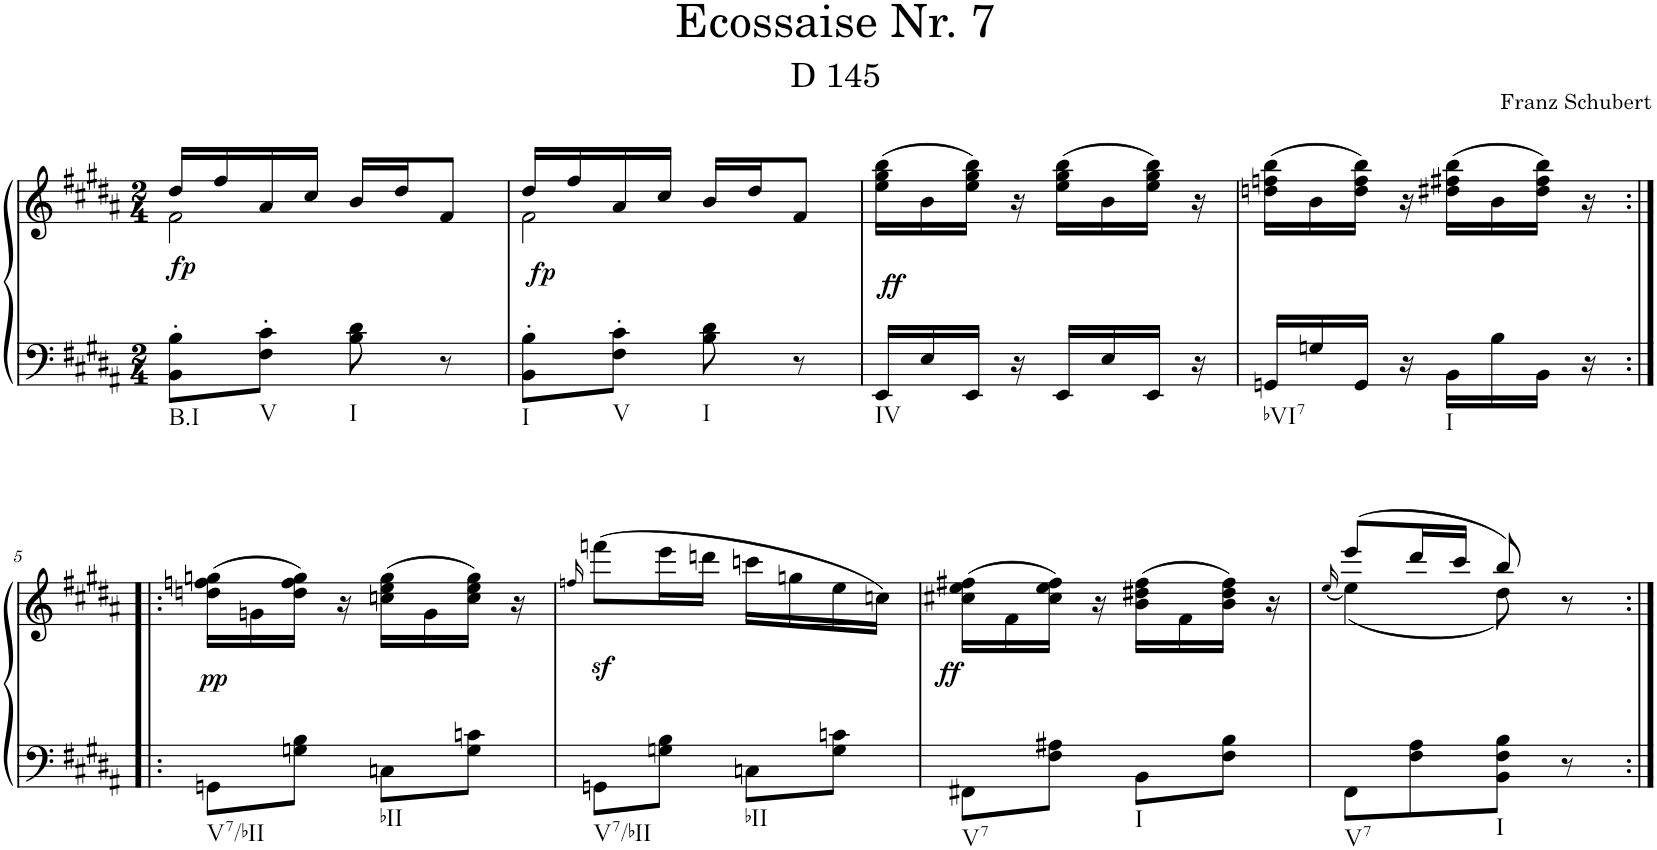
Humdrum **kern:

**kern	**kern	**dynam
*part1	*part1	*part1
*staff2	*staff1	*staff1/2
*I"Piano	*	*
*I'Pno.	*	*
*clefF4	*clefG2	*
*k[f#c#g#d#a#]	*k[f#c#g#d#a#]	*
*M2/4	*M2/4	*
=1	=1	=1
*	*^	*
!LO:TX:b:t=B.I	!	!	!
!	!	!	!LO:DY:b
8BB\' 8B\'L	16dd#/LL	2f#\	fp
.	16ff#/	.	.
!LO:TX:b:t=V	!	!	!
8F#\' 8c#\'J	16a#/	.	.
.	16cc#/JJ	.	.
!LO:TX:b:t=I	!	!	!
8B\ 8d#\	16b/LL	.	.
.	16dd#/J	.	.
8r	8f#/J	.	.
=2	=2	=2	=2
!LO:TX:b:t=I	!	!	!
!	!	!	!LO:DY:b
8BB\' 8B\'L	16dd#/LL	2f#\	fp
.	16ff#/	.	.
!LO:TX:b:t=V	!	!	!
8F#\' 8c#\'J	16a#/	.	.
.	16cc#/JJ	.	.
!LO:TX:b:t=I	!	!	!
8B\ 8d#\	16b/LL	.	.
.	16dd#/J	.	.
8r	8f#/J	.	.
*	*v	*v	*
=3	=3	=3
!LO:TX:b:t=IV	!	!
!	!	!LO:DY:b
16EE/LL	(16ee\ 16gg#\ 16bb\LL	ff
16E/	16b\	.
16EE/JJ	16ee\ 16gg#\ 16bb\JJ)	.
16r	16r	.
16EE/LL	(16ee\ 16gg#\ 16bb\LL	.
16E/	16b\	.
16EE/JJ	16ee\ 16gg#\ 16bb\JJ)	.
16r	16r	.
=4	=4	=4
!LO:TX:b:t=bVI7	!	!
16GGn/LL	(16ddn\ 16ffn\ 16bb\LL	.
16Gn/	16b\	.
16GG/JJ	16dd\ 16ff\ 16bb\JJ)	.
16r	16r	.
!LO:TX:b:t=I	!	!
16BB\LL	(16dd#X\ 16ff#X\ 16bb\LL	.
16B\	16b\	.
16BB\JJ	16dd#\ 16ff#\ 16bb\JJ)	.
16r	16r	.
!!LO:LB:g=z
=5:|!|:	=5:|!|:	=5:|!|:
!LO:TX:b:t=V7/bII	!	!
!	!	!LO:DY:b
8GGn\L	(16ddn\ 16ffn\ 16ggn\LL	pp
.	16gn\	.
8Gn\ 8B\J	16dd\ 16ff\ 16gg\JJ)	.
.	16r	.
!LO:TX:b:t=bII	!	!
8Cn\L	(16ccn\ 16ee\ 16gg\LL	.
.	16g\	.
8G\ 8cn\J	16cc\ 16ee\ 16gg\JJ)	.
.	16r	.
=6	=6	=6
.	16qffn/	.
!LO:TX:b:t=V7/bII	!	!
8GGn\L	(8fffnz<\L	.
8Gn\ 8B\J	16eee\L	.
.	16dddn\JJ	.
!LO:TX:b:t=bII	!	!
8Cn\L	16cccn\LL	.
.	16ggn\	.
8G\ 8cn\J	16ee\	.
.	16ccn\JJ)	.
=7	=7	=7
!LO:TX:b:t=V7	!	!
!	!	!LO:DY:b
8FF#X\L	(16cc#X\ 16ee\ 16ff#X\LL	ff
.	16f#\	.
8F#\ 8A#X\J	16cc#\ 16ee\ 16ff#\JJ)	.
.	16r	.
!LO:TX:b:t=I	!	!
8BB\L	(16b\ 16dd#X\ 16ff#\LL	.
.	16f#\	.
8F#\ 8B\J	16b\ 16dd#\ 16ff#\JJ)	.
.	16r	.
=8	=8	=8
*	*^	*
.	.	[<16qee/	.
!LO:TX:b:t=V7	!	!	!
8FF#\L	(8eee/L	(4ee\]	.
8F#\ 8A#\	16ddd#/L	.	.
.	16ccc#/JJ	.	.
!LO:TX:b:t=I	!	!	!
8BB\ 8F#\ 8B\J	8bb/)	8dd#\)	.
8r	8r	8ryy	.
*	*v	*v	*
=:|!	=:|!	=:|!
*-	*-	*-
